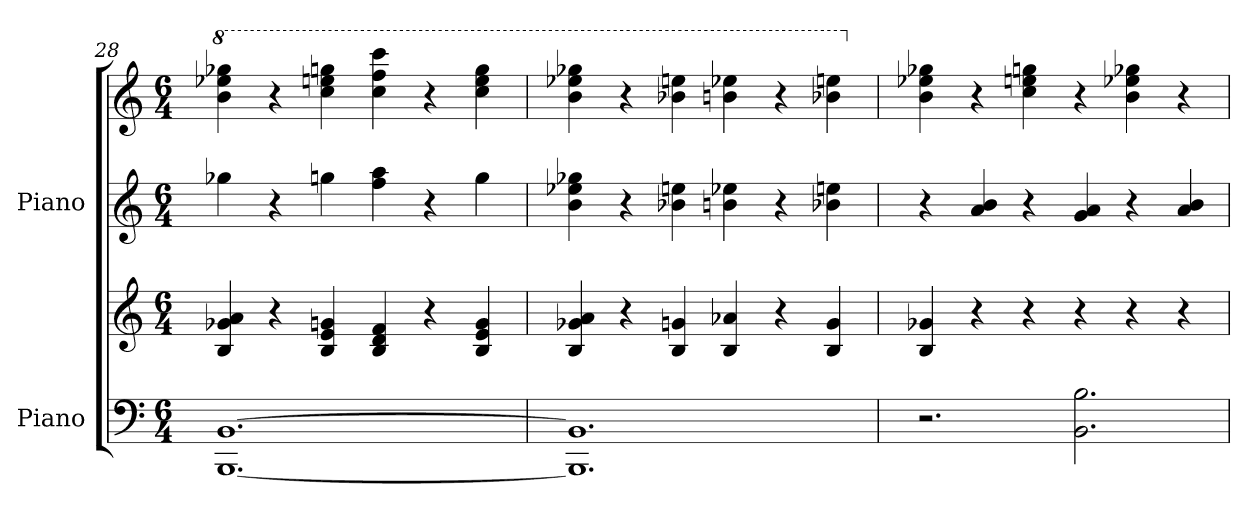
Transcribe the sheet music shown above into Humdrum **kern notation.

**kern	**kern	**kern	**kern
*part2	*part2	*part1	*part1
*staff4	*staff3	*staff2	*staff1
*I"Piano	*	*I"Piano	*
*I'Pno.	*	*I'Pno.	*
*clefF4	*clefG2	*clefG2	*clefG2
*k[]	*k[]	*k[]	*k[]
*M6/4	*M6/4	*M6/4	*M6/4
*	*	*	*8va
=28	=28	=28	=28
[1.BBB [1.BB	4B/ 4g-X/ 4a/	4gg-X\	4bb\ 4eee-X\ 4ggg-X\
.	4r	4r	4r
.	4B/ 4e/ 4gn/	4ggn\	4ccc\ 4eeen\ 4gggn\
.	4B/ 4d/ 4f/	4ff\ 4aa\	4ccc\ 4fff\ 4cccc\
.	4r	4r	4r
.	4B/ 4e/ 4g/	4gg\	4ccc\ 4eee\ 4ggg\
=29	=29	=29	=29
1.BBB] 1.BB]	4B/ 4g-X/ 4a/	4b\ 4ee-X\ 4gg-X\	4bb\ 4eee-X\ 4ggg-X\
.	4r	4r	4r
.	4B/ 4gn/	4b-X\ 4een\	4bb-X\ 4eeen\
.	4B/ 4a-X/	4bn\ 4ee-X\	4bbn\ 4eee-X\
.	4r	4r	4r
.	4B/ 4g/	4b-X\ 4een\	4bb-X\ 4eeen\
!!LO:PB:g=z
=30	=30	=30	=30
*	*	*	*X8va
2.r	4B/ 4g-X/	4r	4b\ 4ee-X\ 4gg-X\
.	4r	4a/ 4b/	4r
.	4r	4r	4cc\ 4een\ 4ggn\
2.BB\ 2.B\	4r	4g/ 4a/	4r
.	4r	4r	4b\ 4ee-X\ 4gg-X\
.	4r	4a/ 4b/	4r
=	=	=	=
*-	*-	*-	*-
